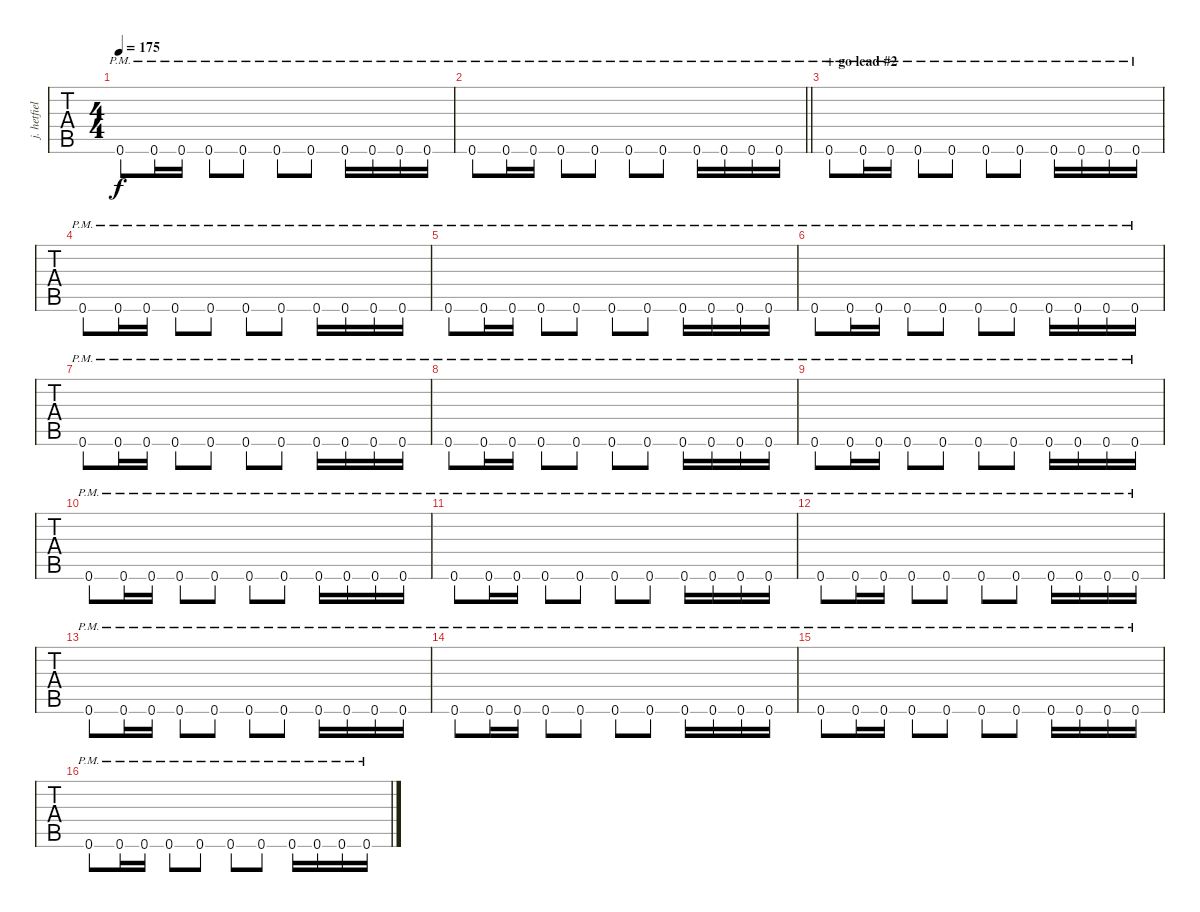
\track ("j. hetfield - rhythm guitar" "j. hetfiel") {instrument distortionguitar}
\staff {tabs}
\tuning (E4 B3 G3 D3 A2 E2) {hide}
\ts (4 4)
\tempo 175
\clef g2
\ks c
0.6{pm}.8{dy f} 0.6{pm}.16 0.6{pm}.16 0.6{pm}.8 0.6{pm}.8 0.6{pm}.8 0.6{pm}.8 0.6{pm}.16 0.6{pm}.16 0.6{pm}.16 0.6{pm}.16 |
\barLineRight lightlight
0.6{pm}.8 0.6{pm}.16 0.6{pm}.16 0.6{pm}.8 0.6{pm}.8 0.6{pm}.8 0.6{pm}.8 0.6{pm}.16 0.6{pm}.16 0.6{pm}.16 0.6{pm}.16 |
\section ("" "+ go lead #2")
0.6{pm}.8 0.6{pm}.16 0.6{pm}.16 0.6{pm}.8 0.6{pm}.8 0.6{pm}.8 0.6{pm}.8 0.6{pm}.16 0.6{pm}.16 0.6{pm}.16 0.6{pm}.16 |
0.6{pm}.8 0.6{pm}.16 0.6{pm}.16 0.6{pm}.8 0.6{pm}.8 0.6{pm}.8 0.6{pm}.8 0.6{pm}.16 0.6{pm}.16 0.6{pm}.16 0.6{pm}.16 |
0.6{pm}.8 0.6{pm}.16 0.6{pm}.16 0.6{pm}.8 0.6{pm}.8 0.6{pm}.8 0.6{pm}.8 0.6{pm}.16 0.6{pm}.16 0.6{pm}.16 0.6{pm}.16 |
0.6{pm}.8 0.6{pm}.16 0.6{pm}.16 0.6{pm}.8 0.6{pm}.8 0.6{pm}.8 0.6{pm}.8 0.6{pm}.16 0.6{pm}.16 0.6{pm}.16 0.6{pm}.16 |
0.6{pm}.8 0.6{pm}.16 0.6{pm}.16 0.6{pm}.8 0.6{pm}.8 0.6{pm}.8 0.6{pm}.8 0.6{pm}.16 0.6{pm}.16 0.6{pm}.16 0.6{pm}.16 |
0.6{pm}.8 0.6{pm}.16 0.6{pm}.16 0.6{pm}.8 0.6{pm}.8 0.6{pm}.8 0.6{pm}.8 0.6{pm}.16 0.6{pm}.16 0.6{pm}.16 0.6{pm}.16 |
0.6{pm}.8 0.6{pm}.16 0.6{pm}.16 0.6{pm}.8 0.6{pm}.8 0.6{pm}.8 0.6{pm}.8 0.6{pm}.16 0.6{pm}.16 0.6{pm}.16 0.6{pm}.16 |
0.6{pm}.8 0.6{pm}.16 0.6{pm}.16 0.6{pm}.8 0.6{pm}.8 0.6{pm}.8 0.6{pm}.8 0.6{pm}.16 0.6{pm}.16 0.6{pm}.16 0.6{pm}.16 |
0.6{pm}.8 0.6{pm}.16 0.6{pm}.16 0.6{pm}.8 0.6{pm}.8 0.6{pm}.8 0.6{pm}.8 0.6{pm}.16 0.6{pm}.16 0.6{pm}.16 0.6{pm}.16 |
0.6{pm}.8 0.6{pm}.16 0.6{pm}.16 0.6{pm}.8 0.6{pm}.8 0.6{pm}.8 0.6{pm}.8 0.6{pm}.16 0.6{pm}.16 0.6{pm}.16 0.6{pm}.16 |
0.6{pm}.8 0.6{pm}.16 0.6{pm}.16 0.6{pm}.8 0.6{pm}.8 0.6{pm}.8 0.6{pm}.8 0.6{pm}.16 0.6{pm}.16 0.6{pm}.16 0.6{pm}.16 |
0.6{pm}.8 0.6{pm}.16 0.6{pm}.16 0.6{pm}.8 0.6{pm}.8 0.6{pm}.8 0.6{pm}.8 0.6{pm}.16 0.6{pm}.16 0.6{pm}.16 0.6{pm}.16 |
0.6{pm}.8 0.6{pm}.16 0.6{pm}.16 0.6{pm}.8 0.6{pm}.8 0.6{pm}.8 0.6{pm}.8 0.6{pm}.16 0.6{pm}.16 0.6{pm}.16 0.6{pm}.16 |
0.6{pm}.8 0.6{pm}.16 0.6{pm}.16 0.6{pm}.8 0.6{pm}.8 0.6{pm}.8 0.6{pm}.8 0.6{pm}.16 0.6{pm}.16 0.6{pm}.16 0.6{pm}.16
